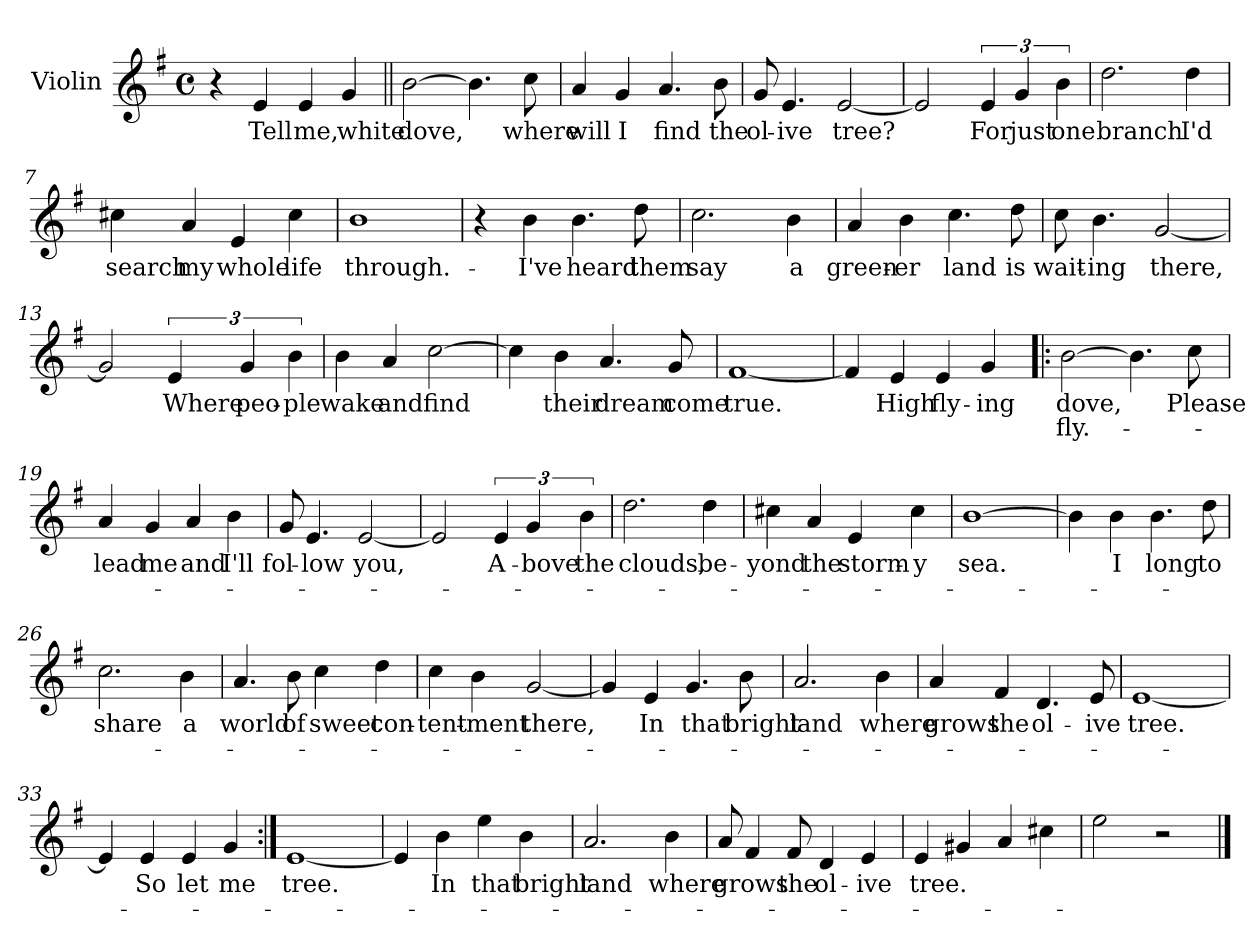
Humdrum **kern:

**kern	**text	**text
*part1	*part1	*part1
*staff1	*staff1	*staff1
*I"Violin	*	*
*I'Vln	*	*
*clefG2	*	*
*k[f#]	*	*
*G:	*	*
*M4/4	*	*
*met(c)	*	*
=1	=1	=1
4r	.	.
4e/	Tell	.
4e/	me,	.
4g/	white	.
=2||	=2||	=2||
[2b\	dove,	.
4.b\]	.	.
8cc\	where	.
=3	=3	=3
4a/	will	.
4g/	I	.
4.a/	find	.
8b\	the	.
=4	=4	=4
8g/	ol-	.
4.e/	-ive	.
[2e/	tree?	.
!!LO:LB:g=z
=5	=5	=5
2e/]	.	.
6e/	For	.
6g/	just	.
6b\	one	.
=6	=6	=6
2.dd\	branch	.
4dd\	I'd	.
=7	=7	=7
4cc#X\	search	.
4a/	my	.
4e/	whole	.
4cc#\	life	.
=8	=8	=8
1b	through.-	.
!!LO:LB:g=z
=9	=9	=9
4r	.	.
4b\	-I've	.
4.b\	heard	.
8dd\	them	.
=10	=10	=10
2.cc\	say	.
4b\	a	.
=11	=11	=11
4a/	green-	.
4b\	-er	.
4.cc\	land	.
8dd\	is	.
=12	=12	=12
8cc\	wait-	.
4.b\	-ing	.
[2g/	there,	.
!!LO:LB:g=z
=13	=13	=13
2g/]	.	.
6e/	Where	.
6g/	peo-	.
6b\	-ple	.
=14	=14	=14
4b\	wake	.
4a/	and	.
[2cc\	find	.
=15	=15	=15
4cc\]	.	.
4b\	their	.
4.a/	dream	.
8g/	come	.
=16	=16	=16
[1f#	true.	.
!!LO:LB:g=z
=17	=17	=17
4f#/]	.	.
4e/	High	.
4e/	fly-	.
4g/	-ing	.
=18!|:	=18!|:	=18!|:
[2b\	dove,	fly.-
4.b\]	.	.
8cc\	Please	.
=19	=19	=19
4a/	lead	.
4g/	me	.
4a/	and	.
4b\	I'll	.
=20	=20	=20
8g/	fol-	.
4.e/	-low	.
[2e/	you,	.
!!LO:LB:g=z
=21	=21	=21
2e/]	.	.
6e/	A-	.
6g/	-bove	.
6b\	the	.
=22	=22	=22
2.dd\	clouds,	.
4dd\	be-	.
=23	=23	=23
4cc#X\	-yond	.
4a/	the	.
4e/	storm-	.
4cc#\	-y	.
=24	=24	=24
[1b	sea.	.
=25	=25	=25
4b\]	.	.
4b\	I	.
4.b\	long	.
8dd\	to	.
=26	=26	=26
2.cc\	share	.
4b\	a	.
=27	=27	=27
4.a/	world	.
8b\	of	.
4cc\	sweet	.
4dd\	con-	.
!!LO:LB:g=z
=28	=28	=28
4cc\	-tent-	.
4b\	-ment	.
[2g/	there,	.
=29	=29	=29
4g/]	.	.
4e/	In	.
4.g/	that	.
8b\	bright	.
=30	=30	=30
2.a/	land	.
4b\	where	.
=31	=31	=31
4a/	grows	.
4f#/	the	.
4.d/	ol-	.
8e/	-ive	.
=32	=32	=32
[1e	tree.	.
=33	=33	=33
4e/]	.	.
4e/	So	.
4e/	let	.
4g/	me	.
=34:|!	=34:|!	=34:|!
[1e	tree.	.
!!LO:LB:g=z
=35	=35	=35
4e/]	.	.
4b\	In	.
4ee\	that	.
4b\	bright	.
=36	=36	=36
2.a/	land	.
4b\	where	.
=37	=37	=37
8a/	grows	.
4f#/	.	.
8f#/	the	.
4d/	ol-	.
4e/	-ive	.
=38	=38	=38
4e/	tree.	.
4g#X/	.	.
4a/	.	.
4cc#X\	.	.
=39	=39	=39
2ee\	.	.
2r	.	.
==	==	==
*-	*-	*-
